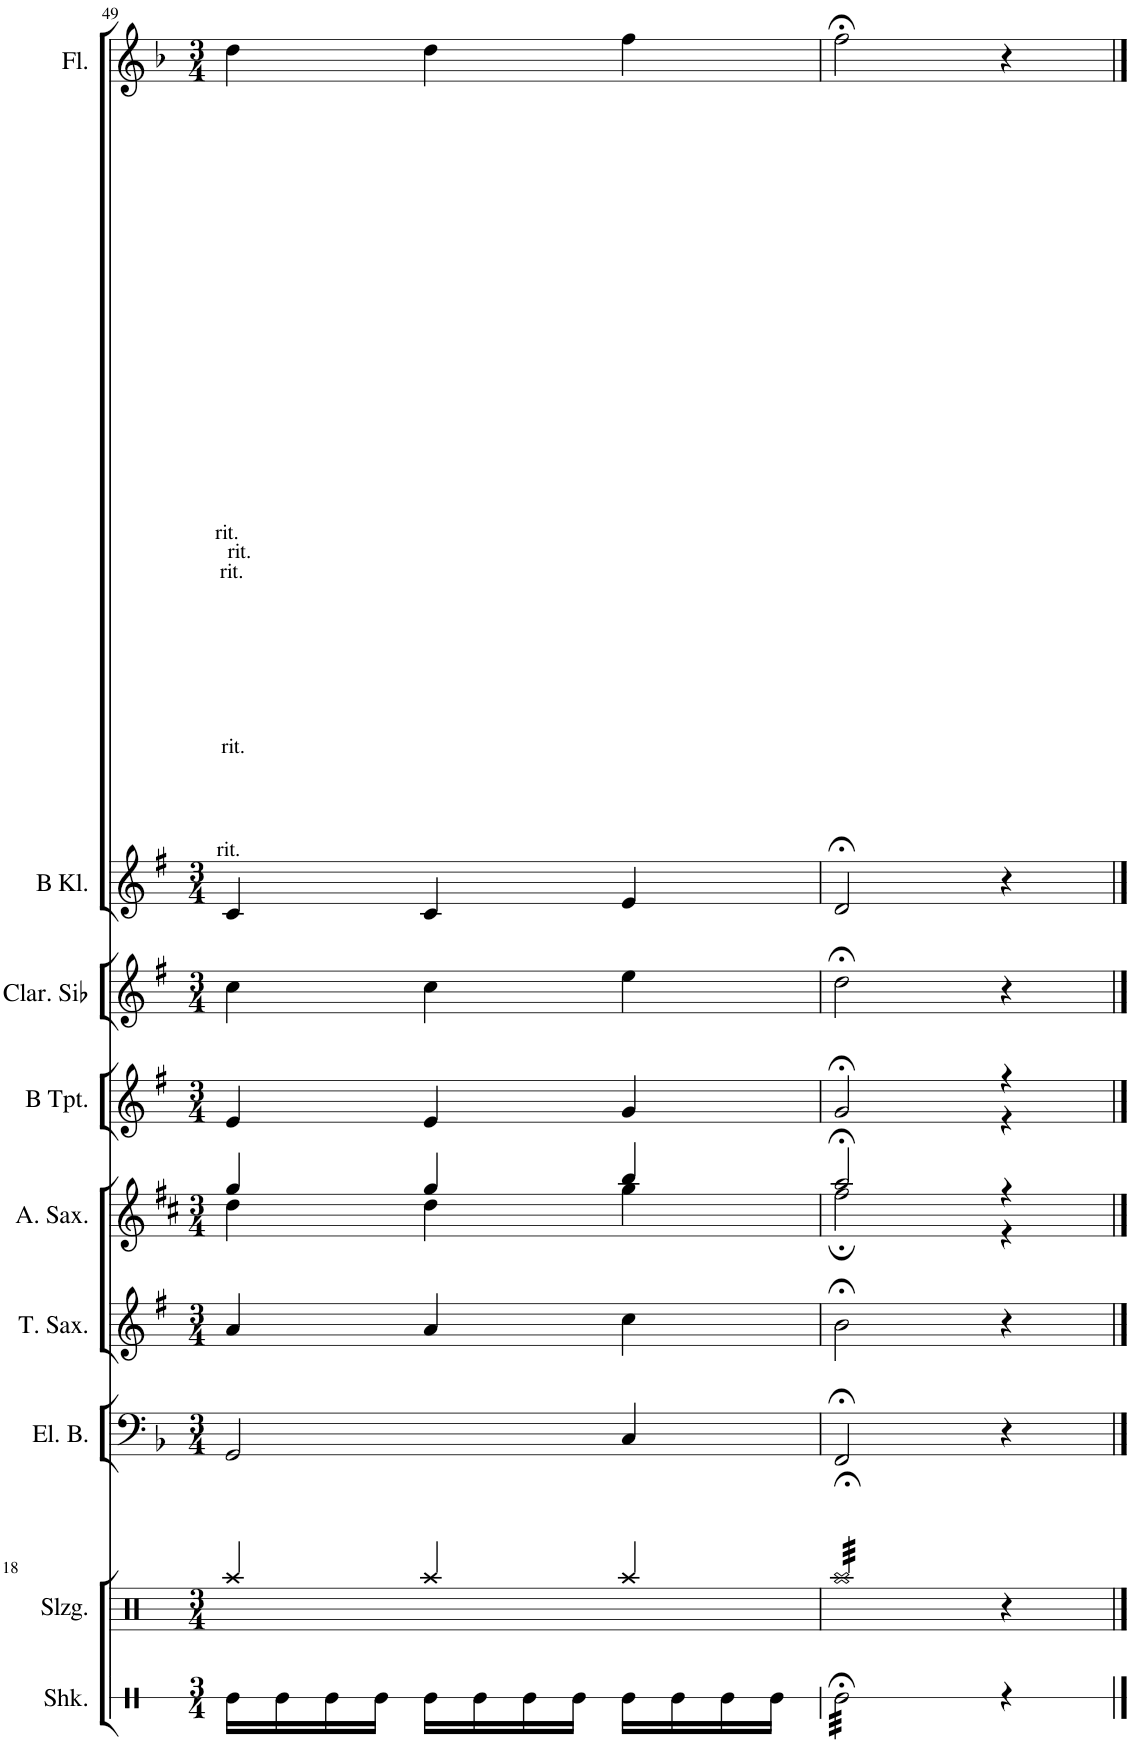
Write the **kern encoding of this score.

**kern	**kern	**kern	**kern	**kern	**kern	**kern	**kern	**kern
*part9	*part8	*part7	*part6	*part5	*part4	*part3	*part2	*part1
*staff9	*staff8	*staff7	*staff6	*staff5	*staff4	*staff3	*staff2	*staff1
*I"Shaker	*I"Schlagzeug	*I"Elektrischer Bass	*I"Tenor Saxophon	*I"Alt Saxophon	*I"B Trompete	*I"Clarinette en Sib	*I"B Klarinette	*I"Flöte
*I'Shk.	*I'Slzg.	*I'El. B.	*I'T. Sax.	*I'A. Sax.	*I'B Tpt.	*I'Clar. Sib	*I'B Kl.	*I'Fl.
!!LO:PB:g=z
*clefX	*clefX	*clefF4	*clefG2	*clefG2	*clefG2	*clefG2	*clefG2	*clefG2
*	*	*	*Trd8c14	*Trd5c9	*Trd1c2	*Trd1c2	*Trd1c2	*
*k[]	*k[]	*k[b-]	*k[f#]	*k[f#c#]	*k[f#]	*k[f#]	*k[f#]	*k[b-]
*M3/4	*M3/4	*M3/4	*M3/4	*M3/4	*M3/4	*M3/4	*M3/4	*M3/4
=49	=49	=49	=49	=49	=49	=49	=49	=49
*	*	*	*	*^	*	*	*	*
!	!	!	!	!	!	!	!	!	!LO:TX:b:t=rit.
!	!	!	!	!	!	!	!	!	!LO:TX:b:t=rit.
!	!	!	!	!	!	!	!	!	!LO:TX:b:t=rit.
!	!	!	!	!	!	!	!	!	!LO:TX:b:t=rit.
!	!	!	!	!	!	!	!	!	!LO:TX:b:t=rit.
16Re\LL	4Raa/	2GG/	4a/	4gg/	4dd\	4e/	4cc\	4c/	4dd\
16Re\	.	.	.	.	.	.	.	.	.
16Re\	.	.	.	.	.	.	.	.	.
16Re\JJ	.	.	.	.	.	.	.	.	.
16Re\LL	4Raa/	.	4a/	4gg/	4dd\	4e/	4cc\	4c/	4dd\
16Re\	.	.	.	.	.	.	.	.	.
16Re\	.	.	.	.	.	.	.	.	.
16Re\JJ	.	.	.	.	.	.	.	.	.
16Re\LL	4Raa/	4C/	4cc\	4bb/	4gg\	4g/	4ee\	4e/	4ff\
16Re\	.	.	.	.	.	.	.	.	.
16Re\	.	.	.	.	.	.	.	.	.
16Re\JJ	.	.	.	.	.	.	.	.	.
=50	=50	=50	=50	=50	=50	=50	=50	=50	=50
*	*	*	*	*	*	*^	*	*	*
*tremolo	*	*	*	*	*	*	*	*	*	*
*	*tremolo	*	*	*	*	*	*	*	*	*
32Re;<\LLL	32Raa;</LLL	2FF;</	2b;<\	2aa;</	2ff#;\	2g;</	2ryy	2dd;<\	2d;</	2ff;<\
32Re;<\	32Raa;</	.	.	.	.	.	.	.	.	.
32Re;<\	32Raa;</	.	.	.	.	.	.	.	.	.
32Re;<\	32Raa;</	.	.	.	.	.	.	.	.	.
32Re;<\	32Raa;</	.	.	.	.	.	.	.	.	.
32Re;<\	32Raa;</	.	.	.	.	.	.	.	.	.
32Re;<\	32Raa;</	.	.	.	.	.	.	.	.	.
32Re;<\	32Raa;</	.	.	.	.	.	.	.	.	.
32Re;<\	32Raa;</	.	.	.	.	.	.	.	.	.
32Re;<\	32Raa;</	.	.	.	.	.	.	.	.	.
32Re;<\	32Raa;</	.	.	.	.	.	.	.	.	.
32Re;<\	32Raa;</	.	.	.	.	.	.	.	.	.
32Re;<\	32Raa;</	.	.	.	.	.	.	.	.	.
32Re;<\	32Raa;</	.	.	.	.	.	.	.	.	.
32Re;<\	32Raa;</	.	.	.	.	.	.	.	.	.
32Re;<\JJJ	32Raa;</JJJ	.	.	.	.	.	.	.	.	.
*	*Xtremolo	*	*	*	*	*	*	*	*	*
*Xtremolo	*	*	*	*	*	*	*	*	*	*
4r	4r	4r	4r	4r	4r	4r	4r	4r	4r	4r
*	*	*	*	*v	*v	*	*	*	*	*
*	*	*	*	*	*v	*v	*	*	*
==	==	==	==	==	==	==	==	==
*-	*-	*-	*-	*-	*-	*-	*-	*-
